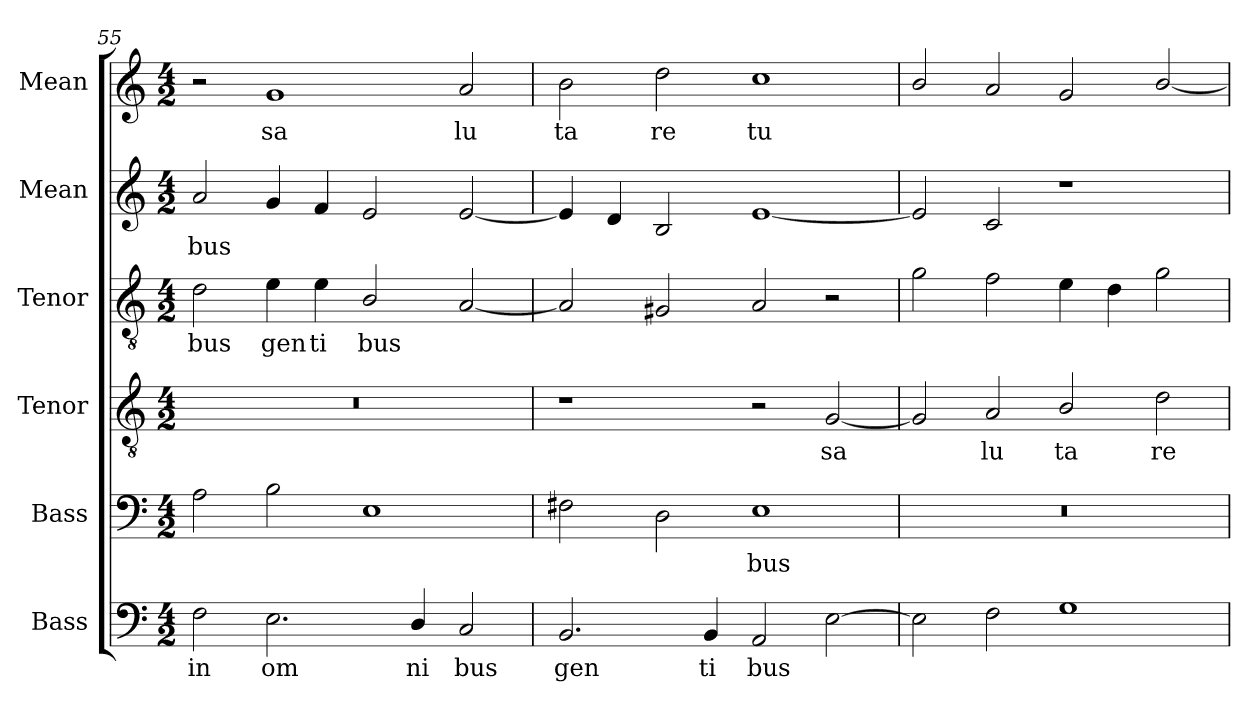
**kern	**text	**kern	**text	**kern	**text	**kern	**text	**kern	**text	**kern	**text
*part6	*part6	*part5	*part5	*part4	*part4	*part3	*part3	*part2	*part2	*part1	*part1
*staff6	*staff6	*staff5	*staff5	*staff4	*staff4	*staff3	*staff3	*staff2	*staff2	*staff1	*staff1
*I"Bass	*	*I"Bass	*	*I"Tenor	*	*I"Tenor	*	*I"Mean	*	*I"Mean	*
*I'B.	*	*I'B.	*	*I'T.	*	*I'T.	*	*I'M.	*	*I'M.	*
*clefF4	*	*clefF4	*	*clefGv2	*	*clefGv2	*	*clefG2	*	*clefG2	*
*	*	*	*	*ITrd7c12	*	*ITrd7c12	*	*	*	*	*
*k[]	*	*k[]	*	*k[]	*	*k[]	*	*k[]	*	*k[]	*
*a:	*	*a:	*	*a:	*	*a:	*	*a:	*	*a:	*
*M4/2	*	*M4/2	*	*M4/2	*	*M4/2	*	*M4/2	*	*M4/2	*
=55	=55	=55	=55	=55	=55	=55	=55	=55	=55	=55	=55
!	!LO:LY:b:color=#000000	!	!	!LO:N:vis=1	!	!	!	!	!	!	!
!	!	!	!	!	!	!	!LO:LY:b:color=#000000	!	!	!	!
!	!	!	!	!	!	!	!	!	!LO:LY:b:color=#000000	!	!
2Fi\	in	2Ai\	.	0r	.	2Di\	bus	2ai/	bus	2r	.
!	!LO:LY:b:color=#000000	!	!	!	!	!	!	!	!	!	!
!	!	!	!	!	!	!	!LO:LY:b:color=#000000	!	!	!	!
!	!	!	!	!	!	!	!	!	!	!	!LO:LY:b:color=#000000
2.Ei\	om	2Bi\	.	.	.	4Ei\	gen	4gi/	.	1gi	sa
!	!	!	!	!	!	!	!LO:LY:b:color=#000000	!	!	!	!
.	.	.	.	.	.	4Ei\	ti	4fi/	.	.	.
!	!	!	!	!	!	!	!LO:LY:b:color=#000000	!	!	!	!
.	.	1Ei	.	.	.	2BBi/	bus	2ei/	.	.	.
!	!LO:LY:b:color=#000000	!	!	!	!	!	!	!	!	!	!
4Di/	ni	.	.	.	.	.	.	.	.	.	.
!	!LO:LY:b:color=#000000	!	!	!	!	!	!	!	!	!	!
!	!	!	!	!	!	!	!	!	!	!	!LO:LY:b:color=#000000
2Ci/	bus	.	.	.	.	[<2AAi/	.	[<2ei/	.	2ai/	lu
=56	=56	=56	=56	=56	=56	=56	=56	=56	=56	=56	=56
!	!LO:LY:b:color=#000000	!	!	!	!	!	!	!	!	!	!
!	!	!	!	!	!	!	!	!	!	!	!LO:LY:b:color=#000000
2.BBi/	gen	2F#Xi\	.	1r	.	2AAi/]	.	4ei/]	.	2bi\	ta
.	.	.	.	.	.	.	.	4di/	.	.	.
!	!	!	!	!	!	!	!	!	!	!	!LO:LY:b:color=#000000
.	.	2Di\	.	.	.	2GG#Xi/	.	2Bi/	.	2ddi\	re
!	!LO:LY:b:color=#000000	!	!	!	!	!	!	!	!	!	!
4BBi/	ti	.	.	.	.	.	.	.	.	.	.
!	!LO:LY:b:color=#000000	!	!	!	!	!	!	!	!	!	!
!	!	!	!LO:LY:b:color=#000000	!	!	!	!	!	!	!	!
!	!	!	!	!	!	!	!	!	!	!	!LO:LY:b:color=#000000
2AAi/	bus	1Ei	bus	2r	.	2AAi/	.	[<1ei	.	1cci	tu
!	!	!	!	!	!LO:LY:b:color=#000000	!	!	!	!	!	!
[>2Ei\	.	.	.	[<2GGi/	sa	2r	.	.	.	.	.
!!LO:LB:g=z
=57	=57	=57	=57	=57	=57	=57	=57	=57	=57	=57	=57
!	!	!LO:N:vis=1	!	!	!	!	!	!	!	!	!
2Ei\]	.	0r	.	2GGi/]	.	2Gi\	.	2ei/]	.	2bi/	.
!	!	!	!	!	!LO:LY:b:color=#000000	!	!	!	!	!	!
2Fi\	.	.	.	2AAi/	lu	2Fi\	.	2ci/	.	2ai/	.
!	!	!	!	!	!LO:LY:b:color=#000000	!	!	!	!	!	!
1Gi	.	.	.	2BBi/	ta	4Ei\	.	1r	.	2gi/	.
.	.	.	.	.	.	4Di\	.	.	.	.	.
!	!	!	!	!	!LO:LY:b:color=#000000	!	!	!	!	!	!
.	.	.	.	2Di\	re	2Gi\	.	.	.	[<2bi/	.
=	=	=	=	=	=	=	=	=	=	=	=
*-	*-	*-	*-	*-	*-	*-	*-	*-	*-	*-	*-
